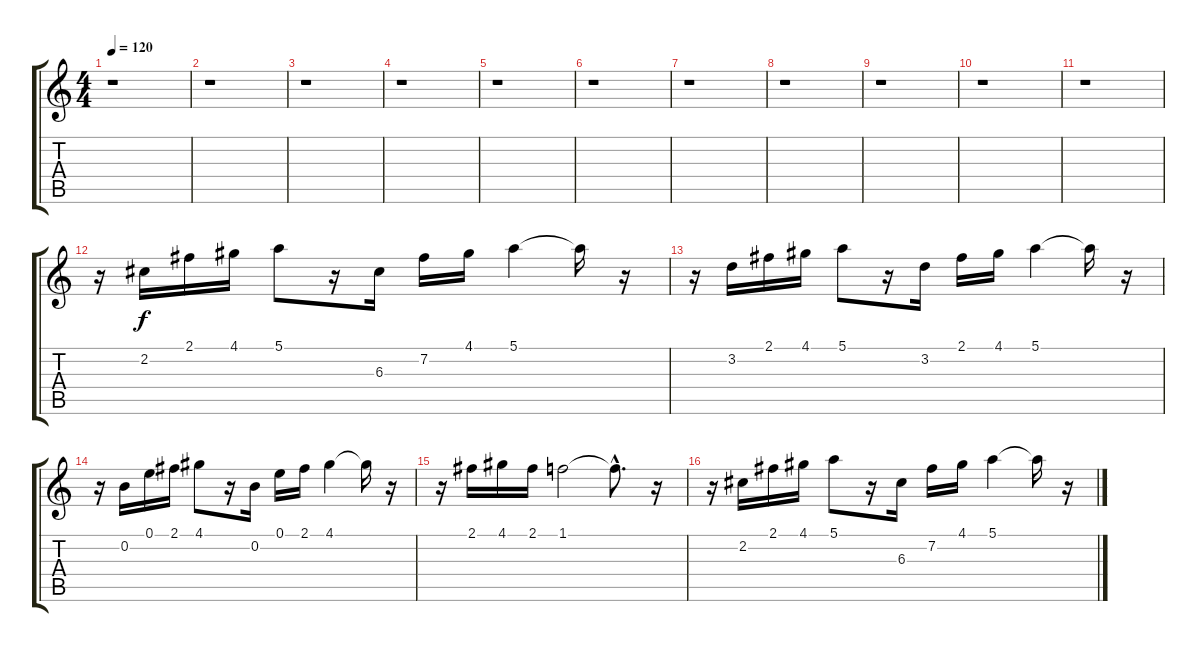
\track "" {instrument acousticguitarsteel}
\staff {score tabs}
\tuning (E4 B3 G3 D3 A2 E2) {hide}
\ts (4 4)
\tempo 120
\clef g2
\ks c
r.1{dy f} |
r.1 |
r.1 |
r.1 |
r.1 |
r.1 |
r.1 |
r.1 |
r.1 |
r.1 |
r.1 |
r.16 2.2.16 2.1.16 4.1.16 5.1.8 r.16 6.3.16 7.2.16 4.1.16 5.1.4 5.1{t}.16 r.16 |
r.16 3.2.16 2.1.16 4.1.16 5.1.8 r.16 3.2.16 2.1.16 4.1.16 5.1.4 5.1{t}.16 r.16 |
r.16 0.2.16 0.1.16 2.1.16 4.1.8 r.16 0.2.16 0.1.16 2.1.16 4.1.4 4.1{t}.16 r.16 |
r.16 2.1.16 4.1.16 2.1.16 1.1.2 1.1{hac t}.8{d} r.16 |
r.16 2.2.16 2.1.16 4.1.16 5.1.8 r.16 6.3.16 7.2.16 4.1.16 5.1.4 5.1{t}.16 r.16
